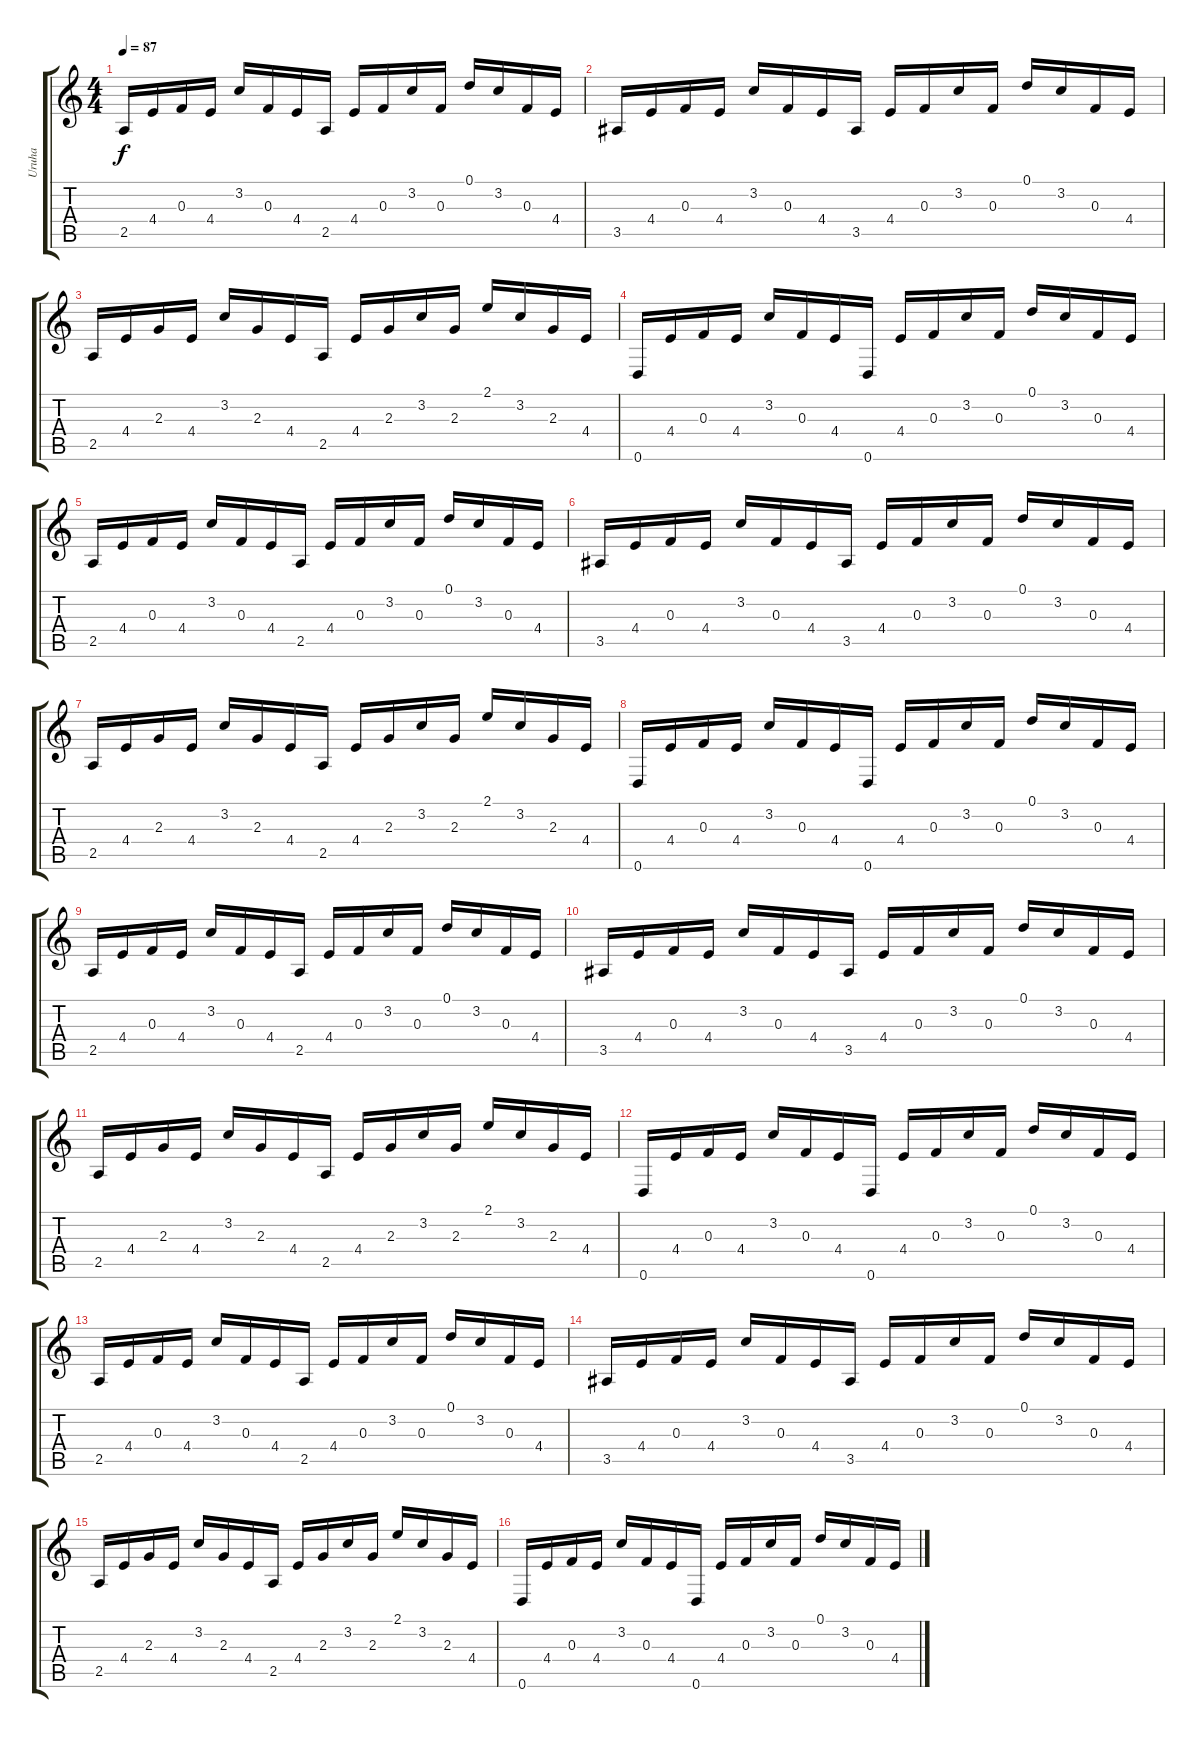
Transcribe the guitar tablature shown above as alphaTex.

\track ("Uruha" "Uruha") {instrument acousticguitarsteel}
\staff {score tabs}
\tuning (D4 A3 F3 C3 G2 D2) {hide}
\ts (4 4)
\tempo 87
\clef g2
\ks c
2.5.16{dy f} 4.4.16 0.3.16 4.4.16 3.2.16 0.3.16 4.4.16 2.5.16 4.4.16 0.3.16 3.2.16 0.3.16 0.1.16 3.2.16 0.3.16 4.4.16 |
3.5.16 4.4.16 0.3.16 4.4.16 3.2.16 0.3.16 4.4.16 3.5.16 4.4.16 0.3.16 3.2.16 0.3.16 0.1.16 3.2.16 0.3.16 4.4.16 |
2.5.16 4.4.16 2.3.16 4.4.16 3.2.16 2.3.16 4.4.16 2.5.16 4.4.16 2.3.16 3.2.16 2.3.16 2.1.16 3.2.16 2.3.16 4.4.16 |
0.6.16 4.4.16 0.3.16 4.4.16 3.2.16 0.3.16 4.4.16 0.6.16 4.4.16 0.3.16 3.2.16 0.3.16 0.1.16 3.2.16 0.3.16 4.4.16 |
2.5.16 4.4.16 0.3.16 4.4.16 3.2.16 0.3.16 4.4.16 2.5.16 4.4.16 0.3.16 3.2.16 0.3.16 0.1.16 3.2.16 0.3.16 4.4.16 |
3.5.16 4.4.16 0.3.16 4.4.16 3.2.16 0.3.16 4.4.16 3.5.16 4.4.16 0.3.16 3.2.16 0.3.16 0.1.16 3.2.16 0.3.16 4.4.16 |
2.5.16 4.4.16 2.3.16 4.4.16 3.2.16 2.3.16 4.4.16 2.5.16 4.4.16 2.3.16 3.2.16 2.3.16 2.1.16 3.2.16 2.3.16 4.4.16 |
0.6.16 4.4.16 0.3.16 4.4.16 3.2.16 0.3.16 4.4.16 0.6.16 4.4.16 0.3.16 3.2.16 0.3.16 0.1.16 3.2.16 0.3.16 4.4.16 |
2.5.16 4.4.16 0.3.16 4.4.16 3.2.16 0.3.16 4.4.16 2.5.16 4.4.16 0.3.16 3.2.16 0.3.16 0.1.16 3.2.16 0.3.16 4.4.16 |
3.5.16 4.4.16 0.3.16 4.4.16 3.2.16 0.3.16 4.4.16 3.5.16 4.4.16 0.3.16 3.2.16 0.3.16 0.1.16 3.2.16 0.3.16 4.4.16 |
2.5.16 4.4.16 2.3.16 4.4.16 3.2.16 2.3.16 4.4.16 2.5.16 4.4.16 2.3.16 3.2.16 2.3.16 2.1.16 3.2.16 2.3.16 4.4.16 |
0.6.16 4.4.16 0.3.16 4.4.16 3.2.16 0.3.16 4.4.16 0.6.16 4.4.16 0.3.16 3.2.16 0.3.16 0.1.16 3.2.16 0.3.16 4.4.16 |
2.5.16 4.4.16 0.3.16 4.4.16 3.2.16 0.3.16 4.4.16 2.5.16 4.4.16 0.3.16 3.2.16 0.3.16 0.1.16 3.2.16 0.3.16 4.4.16 |
3.5.16 4.4.16 0.3.16 4.4.16 3.2.16 0.3.16 4.4.16 3.5.16 4.4.16 0.3.16 3.2.16 0.3.16 0.1.16 3.2.16 0.3.16 4.4.16 |
2.5.16 4.4.16 2.3.16 4.4.16 3.2.16 2.3.16 4.4.16 2.5.16 4.4.16 2.3.16 3.2.16 2.3.16 2.1.16 3.2.16 2.3.16 4.4.16 |
0.6.16 4.4.16 0.3.16 4.4.16 3.2.16 0.3.16 4.4.16 0.6.16 4.4.16 0.3.16 3.2.16 0.3.16 0.1.16 3.2.16 0.3.16 4.4.16
